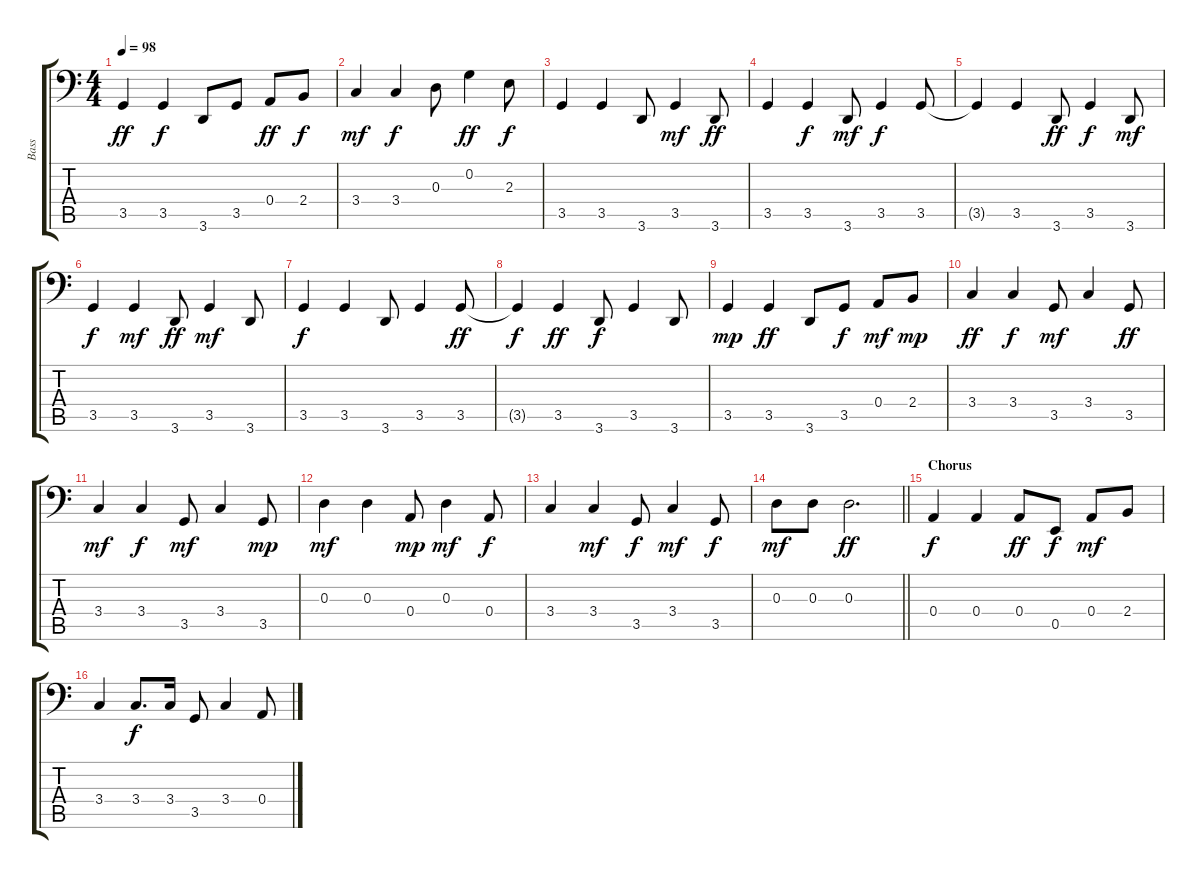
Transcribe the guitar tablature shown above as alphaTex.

\track ("Bass                " "Bass      ") {instrument electricbassfinger}
\staff {score tabs}
\tuning (C3 G2 D2 A1 E1 B0) {hide}
\ts (4 4)
\tempo 98
\clef f4
\ks c
3.5.4{dy ff} 3.5.4{dy f} 3.6.8 3.5.8 0.4.8{dy ff} 2.4.8{dy f} |
3.4.4{dy mf} 3.4.4{dy f} 0.3.8 0.2.4{dy ff} 2.3.8{dy f} |
3.5.4 3.5.4 3.6.8 3.5.4{dy mf} 3.6.8{dy ff} |
3.5.4 3.5.4{dy f} 3.6.8{dy mf} 3.5.4{dy f} 3.5.8 |
3.5{t}.4 3.5.4 3.6.8{dy ff} 3.5.4{dy f} 3.6.8{dy mf} |
3.5.4{dy f} 3.5.4{dy mf} 3.6.8{dy ff} 3.5.4{dy mf} 3.6.8 |
3.5.4{dy f} 3.5.4 3.6.8 3.5.4 3.5.8{dy ff} |
3.5{t}.4{dy f} 3.5.4{dy ff} 3.6.8{dy f} 3.5.4 3.6.8 |
3.5.4{dy mp} 3.5.4{dy ff} 3.6.8 3.5.8{dy f} 0.4.8{dy mf} 2.4.8{dy mp} |
3.4.4{dy ff} 3.4.4{dy f} 3.5.8{dy mf} 3.4.4 3.5.8{dy ff} |
3.4.4{dy mf} 3.4.4{dy f} 3.5.8{dy mf} 3.4.4 3.5.8{dy mp} |
0.3.4{dy mf} 0.3.4 0.4.8{dy mp} 0.3.4{dy mf} 0.4.8{dy f} |
3.4.4 3.4.4{dy mf} 3.5.8{dy f} 3.4.4{dy mf} 3.5.8{dy f} |
\barLineRight lightlight
0.3.8{dy mf} 0.3.8 0.3.2{d dy ff} |
\section ("" "Chorus")
0.4.4{dy f} 0.4.4 0.4.8{dy ff} 0.5.8{dy f} 0.4.8{dy mf} 2.4.8 |
3.4.4 3.4.8{d dy f} 3.4.16 3.5.8 3.4.4 0.4.8
